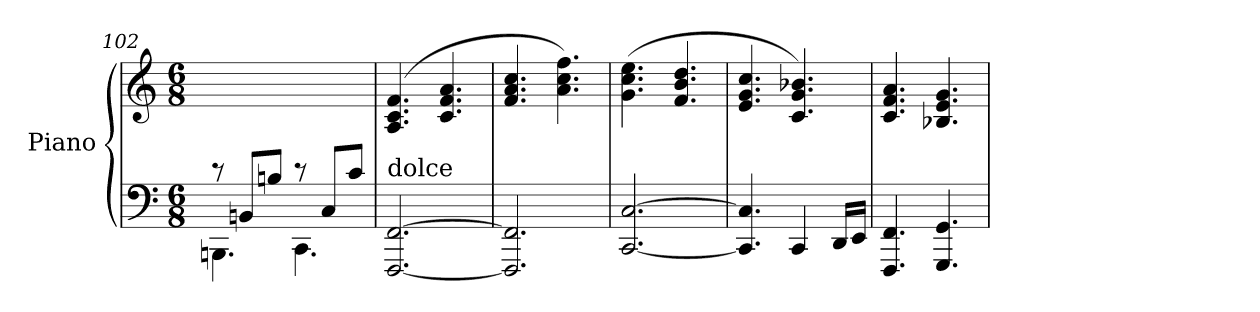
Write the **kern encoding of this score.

**kern	**kern
*part1	*part1
*staff2	*staff1
*I"Piano	*
*I'Pno.	*
*clefF4	*clefG2
*k[]	*k[]
*C:	*C:
*M6/8	*M6/8
=102	=102
*^	*
8ryy	4.BBBn\	8rGG
8BBn/L	.	4ryy
8Bn/J	.	.
8ryy	4.CC\	8rGG
8C/L	.	4ryy
8c/J	.	.
*v	*v	*
=103	=103
!LO:TX:a:t=dolce	!
[2.FFF/ [2.FF/	(4.A/ 4.c/ 4.f/
.	4.c/ 4.f/ 4.a/
=104	=104
2.FFF/] 2.FF/]	4.f/ 4.a/ 4.cc/
.	4.a\ 4.cc\ 4.ff\)
=105	=105
[2.CC/ [2.C/	(4.g\ 4.cc\ 4.ee\
.	4.f/ 4.b/ 4.dd/
=106	=106
4.CC/] 4.C/]	4.e/ 4.g/ 4.cc/
4CC/	4.c/ 4.g/ 4.b-X/)
16DD/LL	.
16EE/JJ	.
!!LO:LB:g=z
=107	=107
4.FFF/ 4.FF/	4.c/ 4.f/ 4.a/
4.GGG/ 4.GG/	4.B-X/ 4.e/ 4.g/
=	=
*-	*-
